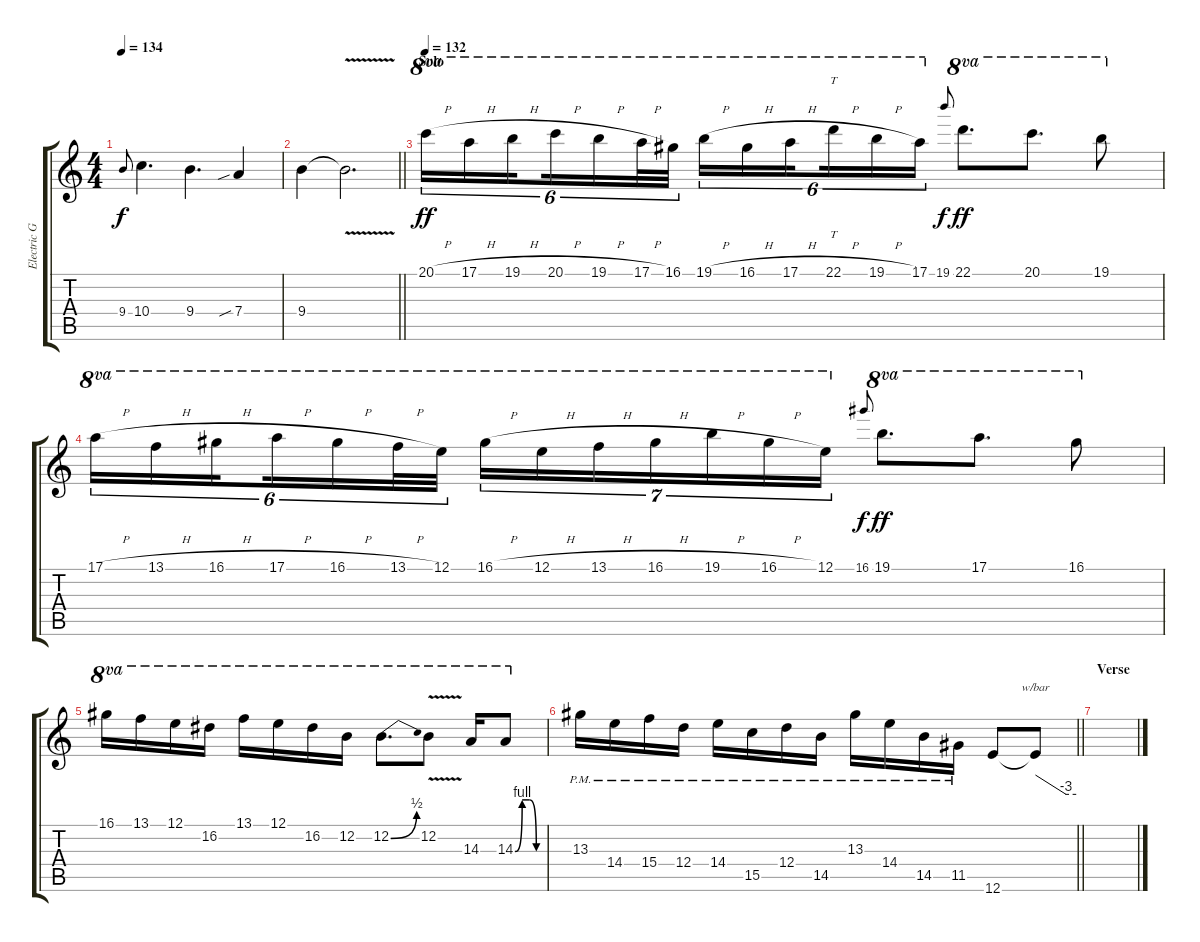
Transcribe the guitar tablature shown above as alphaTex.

\track ("Electric Guitar" "Electric G") {instrument distortionguitar}
\staff {score tabs}
\tuning (E4 B3 G3 D3 A2 E2) {hide}
\ts (4 4)
\tempo 134
\clef g2
\ks c
9.4.8{gr onbeat dy f} 10.4.4{d} 9.4.4{d} 7.4{sib}.4 |
\barLineRight lightlight
9.4.4 9.4{v t}.2{d} |
\section ("" "Solo")
\tempo 132
20.1{h}.16{tu (6 4) ot 8va dy ff} 17.1{h}.16{tu (6 4) ot 8va} 19.1{h}.16{tu (6 4) ot 8va beam splitsecondary} 20.1{h}.16{tu (6 4) ot 8va} 19.1{h}.16{tu (6 4) ot 8va} 17.1{h}.32{tu (6 4) ot 8va} 16.1.32{tu (6 4) ot 8va} 19.1{h}.16{tu (6 4) ot 8va} 16.1{h}.16{tu (6 4) ot 8va} 17.1{h}.16{tu (6 4) ot 8va beam splitsecondary} 22.1{h}.16{tt tu (6 4) ot 8va} 19.1{h}.16{tu (6 4) ot 8va} 17.1.16{tu (6 4) ot 8va} 19.1.8{gr onbeat dy f} 22.1.8{d ot 8va dy ff} 20.1.8{d ot 8va} 19.1.8{ot 8va} |
17.1{h}.16{tu (6 4) ot 8va} 13.1{h}.16{tu (6 4) ot 8va} 16.1{h}.16{tu (6 4) ot 8va beam splitsecondary} 17.1{h}.16{tu (6 4) ot 8va} 16.1{h}.16{tu (6 4) ot 8va} 13.1{h}.32{tu (6 4) ot 8va} 12.1.32{tu (6 4) ot 8va} 16.1{h}.16{tu (7 4) ot 8va} 12.1{h}.16{tu (7 4) ot 8va} 13.1{h}.16{tu (7 4) ot 8va} 16.1{h}.16{tu (7 4) ot 8va} 19.1{h}.16{tu (7 4) ot 8va} 16.1{h}.16{tu (7 4) ot 8va} 12.1.16{tu (7 4) ot 8va} 16.1.8{gr onbeat dy f} 19.1.8{d ot 8va dy ff} 17.1.8{d ot 8va} 16.1.8{ot 8va} |
16.1.16{ot 8va} 13.1.16{ot 8va} 12.1.16{ot 8va} 16.2.16{ot 8va} 13.1.16{ot 8va} 12.1.16{ot 8va} 16.2.16{ot 8va} 12.2.16{ot 8va} 12.2{be (bend 0 0 60 2)}.8{d ot 8va} 12.2{v}.8{ot 8va} 14.3.16{ot 8va} 14.3{be (custom 0 0 15 4 30 4 45 0 60 0)}.8{ot 8va} |
\barLineRight lightlight
13.3{pm}.16 14.4{pm}.16 15.4{pm}.16 12.4{pm}.16 14.4{pm}.16 15.5{pm}.16 12.4{pm}.16 14.5{pm}.16 13.3{pm}.16 14.4{pm}.16 14.5{pm}.16 11.5{pm}.16 12.6.8 12.6{t}.8{tbe (custom default 0 0 45 -12 60 -12)} |
\section ("" "Verse")
